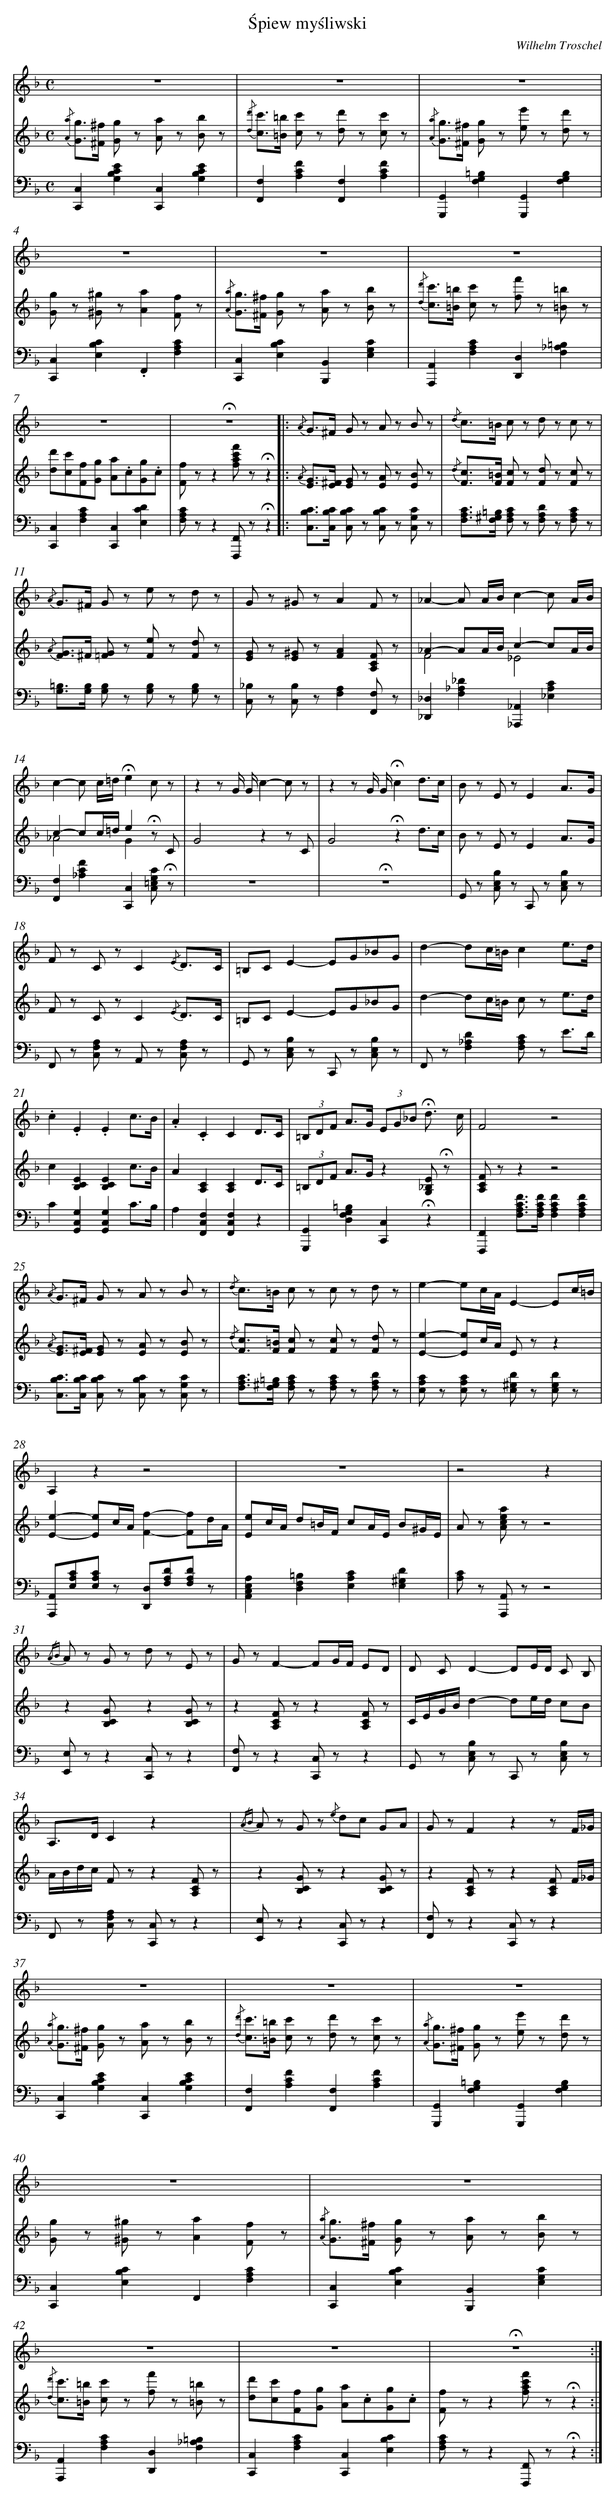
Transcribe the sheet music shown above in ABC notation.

X:1
T: Śpiew myśliwski
C: Wilhelm Troschel
L: 1/8
M: C
V: 1 clef=treble
V: 2 clef=treble
V: 3 clef=bass
K: F
[V:1] z8 |
[V:2] {/[aA]} [gG]>[^f^F] [gG] z [aA] z [bB] z |
[V:3] [C,2C,,2][E2C2B,2G,2][C,2C,,2][E2C2B,2G,2] |
[V:1] z8 |
[V:2] {/[d'd]} [c'c]>[=b=B] [c'c] z [d'd] z [c'c] z |
[V:3] [F,2F,,2][F2C2A,2][F,2F,,2][F2C2A,2] |
[V:1] z8 |
[V:2] {/[aA]} [gG]>[^f^F] [gG] z [e'e] z [d'd] z |
[V:3] [G,,2G,,,2][=B,2G,2F,2][G,,2G,,,2][B,2G,2F,2] |
[V:1] z8 |
[V:2] [gG] z [^g^G] z[a2A2][fF] z |
[V:3] [C,2C,,2][C2B,2E,2].F,,2[C2A,2F,2] |
[V:1] z8 |
[V:2] {/[aA]} [gG]>[^f^F] [gG] z [aA] z [bB] z |
[V:3] [C,2C,,2][C2B,2E,2][B,,2B,,,2][C2G,2E,2] |
[V:1] z8 |
[V:2] {/[d'd]} [c'c]>[=b=B] [c'c] z [f'f] z [=b=B] z |
[V:3] [A,,2A,,,2][C2A,2F,2][D,2D,,2][=B,2_A,2F,2] |
[V:1] z8 |
[V:2] [d'd][c'c][fF][gG] [aA].c[gG].c |
[V:3] [C,2C,,2][C2A,2F,2][C,2C,,2][D2C2E,2] |
[V:1] !fermata!z8 ]|:
[V:2] [fF] zz2[f'c'af] z!fermata!z2 ]|:
[V:3] [CA,F,] zz2[F,,F,,,] z!fermata!z2 ]|:
[V:1] {/A} G>^F G z A z B z |
[V:2] {/A} [GE]>[^FE] [GE] z [AE] z [BE] z |
[V:3] [CB,C,]>[CB,C,] [CB,C,] z [CB,C,] z [CG,C,] z |
[V:1] {/d} c>=B c z d z c z |
[V:2] {/d} [cF]>[=BF] [cF] z [dF] z [cF] z |
[V:3] [CA,F,]>[=B,^G,F,] [CA,F,] z [DA,F,] z [CA,F,] z |
[V:1] {/A} G>^F G z e z d z |
[V:2] {/A} [GF]>^F [G=F] z [eF] z [dF] z |
[V:3] [=B,G,]>[B,G,] [B,G,] z [B,G,] z [B,G,] z |
[V:1] G z ^G zA2F z |
[V:2] [GE] z [^GE] z[A2F2][FCA,] z |
[V:3] [_B,C,] z [B,C,] z[A,2F,2][F,F,,] z |
[V:1] _A2-A A/B/c2-c A/B/ |
[V:2] _A2-AA/B/c2-cA/B/ & F4_E4 |
[V:3] [_D,2_D,,2][_D2_A,2F,2][_A,,2_A,,,2][C2A,2_E,2] |
[V:1] c2-c c/=d/!fermata!e2c z |
[V:2] c2-cc/=d/e2!fermata!z C & _A4G2x2 |
[V:3] [F,2F,,2][F2C2_A,2][C,2C,,2][CG,=E,C,] !fermata!z |
[V:1] z2z G/ G/c2-c z |
[V:2] G4z2z C |
[V:3] z8 |
[V:1] z2z G/ G/!fermata!c2d3/c/ |
[V:2] G4!fermata!z2d3/c/ |
[V:3] !fermata!z8 |
[V:1] B z E zE2A3/G/ |
[V:2] B z E zE2A3/G/ |
[V:3] G,, z [B,E,C,] z C,, z [B,E,C,] z |
[V:1] F z C zC2{/E} D3/C/ |
[V:2] F z C zC2{/E} D3/C/ |
[V:3] F,, z [A,F,C,] z A,, z [A,F,C,] z |
[V:1] =B,CE2-EG_BG |
[V:2] =B,CE2-EG_BG |
[V:3] G,, z [B,E,C,] z C,, z [B,E,C,] z |
[V:1] d2-dc/=B/c2e3/d/ |
[V:2] d2-dc/=B/ c z e3/d/ |
[V:3] F,, z[D2_A,2F,2][CA,F,] z E3/D/ |
[V:1] .c2.E2.E2c3/B/ |
[V:2] c2[E2C2B,2][E2C2B,2]c3/B/ |
[V:3] C2[G,2C,2G,,2][G,2C,2G,,2]C3/B,/ |
[V:1] .A2.C2C2D3/C/ |
[V:2] A2[C2A,2][C2A,2]D3/C/ |
[V:3] A,2[F,2C,2F,,2][F,2C,2F,,2]z2 |
[V:1] (3=B,DF A>G (3EG_B !fermata!d3/ c/ |
[V:2] (3=B,DF A>Gz2[E_B,G,] !fermata!z |
[V:3] [G,,2G,,,2][=B,2G,2F,2D,2][C,2C,,2]!fermata!z2 |
[V:1] F4z4 |
[V:2] [FCA,] zz2z4 |
[V:3] [F,,2F,,,2][FCA,F,]>[FCA,F,][F2C2A,2F,2][F2C2A,2F,2] |
[V:1] {/A} G>^F G z A z B z |
[V:2] {/A} [GE]>[^FE] [GE] z [AE] z [BE] z |
[V:3] [CB,C,]>[CB,C,] [CB,C,] z [CB,C,] z [CG,C,] z |
[V:1] {/d} c>=B c z c z d z |
[V:2] {/d} [cF]>[=BF] [cF] z [cF] z [dF] z |
[V:3] [CA,F,]>[=B,^G,F,] [CA,F,] z [CA,F,] z [DA,F,] z |
[V:1] e2-ec/A/E2-Ec/=B/ |
[V:2] [e2E2]-[eE]c/A/ E zz2 |
[V:3] [CA,E,] z [CA,E,] z [D^G,E,] z [DG,E,] z |
[V:1] A,2z2z4 |
[V:2] [e2E2]-[eE]c/A/[f2F2]-[fF]d/A/ |
[V:3] [A,,A,,,][CA,E,][CA,E,] z [D,D,,][DA,F,][DA,F,] z |
[V:1] z8 |
[V:2] [eE]c/A/ d=B/F/ cA/E/ B^G/E/ |
[V:3] [A,2E,2C,2A,,2][=B,2F,2D,2][C2A,2E,2][D2^G,2E,2] |
[V:1] z4z2x2 |
[V:2] A z [aecA] zz4 |
[V:3] [CA,] z [A,,A,,,] zz4 |
[V:1] {/AB} A z G z d z E z |
[V:2] z2[GCB,] xz2[GCB,] z |
[V:3] [E,E,,] zz2[C,C,,] zz2 |
[V:1] G zF2-FG/F/ ED |
[V:2] z2[FCA,] zz2[FCA,] z |
[V:3] [F,F,,] zz2[C,C,,] zz2 |
[V:1] D CD2-DE/D/ C B, |
[V:2] C/E/G/B/d2-de/d/ cB |
[V:3] G,, z [B,E,C,] z C,, z [B,E,C,] z |
[V:1] A,>DC2z2x2 |
[V:2] A/B/d/c/ F zz2[FCA,] z |
[V:3] F,, z [A,F,C,] z [C,C,,] zz2 |
[V:1] {/AB} A z G z {/e} dc GA |
[V:2] z2[GCB,] zz2[GCB,] z |
[V:3] [E,E,,] zz2[C,C,,] zz2 |
[V:1] G zF2z2z F/_G/ |
[V:2] z2[FCA,] zz2[FCA,] F/_G/ |
[V:3] [F,F,,] zz2[C,C,,] zz2 |
[V:1] z8 |
[V:2] {/[aA]} [gG]>[^f^F] [gG] z [aA] z [bB] z |
[V:3] [C,2C,,2][E2C2B,2G,2][C,2C,,2][E2C2B,2G,2] |
[V:1] z8 |
[V:2] {/[d'd]} [c'c]>[=b=B] [c'c] z [d'd] z [c'c] z |
[V:3] [F,2F,,2][F2C2A,2][F,2F,,2][F2C2A,2] |
[V:1] z8 |
[V:2] {/[aA]} [gG]>[^f^F] [gG] z [e'e] z [d'd] z |
[V:3] [G,,2G,,,2][=B,2G,2F,2][G,,2G,,,2][B,2G,2F,2] |
[V:1] z8 |
[V:2] [gG] z [^g^G] z[a2A2][fF] z |
[V:3] [C,2C,,2][C2B,2E,2]F,,2[C2A,2F,2] |
[V:1] z8 |
[V:2] {/[aA]} [gG]>[^f^F] [gG] z [aA] z [bB] z |
[V:3] [C,2C,,2][C2B,2E,2][B,,2B,,,2][C2G,2E,2] |
[V:1] z8 |
[V:2] {/[d'd]} [c'c]>[=b=B] [c'c] z [f'f] z [=b=B] z |
[V:3] [A,,2A,,,2][C2A,2F,2][D,2D,,2][=B,2_A,2F,2] |
[V:1] z8 |
[V:2] [d'd][c'c][fF][gG] [aA].c[gG].c |
[V:3] [C,2C,,2][C2A,2F,2][C,2C,,2][C2B,2E,2] |
[V:1] !fermata!z8 :|]
[V:2] [fF] zz2[f'c'af] z!fermata!z2 :|]
[V:3] [CA,F,] zz2[F,,F,,,] z!fermata!z2 :|]
